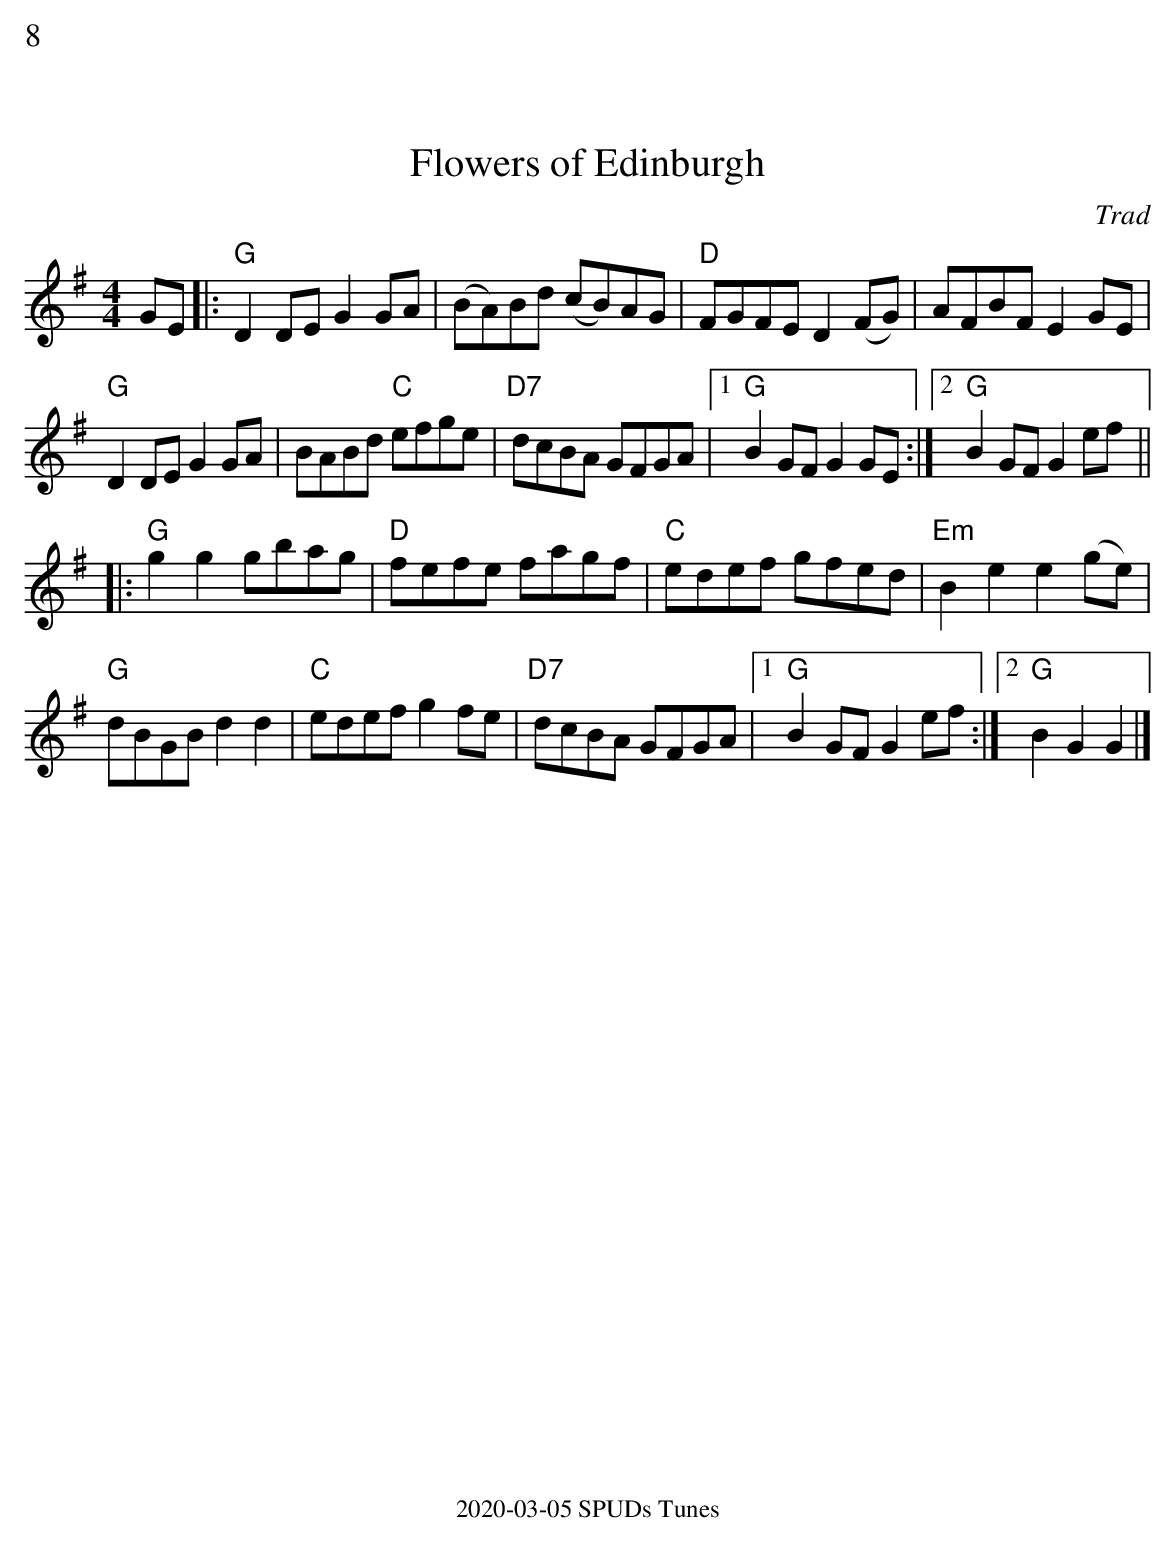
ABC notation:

X:1
%%text 8
T: Flowers of Edinburgh
O: Trad
M: 4/4
L: 1/8
K: G
 GE |: "G"D2DE G2GA | (BA)Bd (cB)AG | "D"FGFE D2(FG) | AFBF E2GE |
"G"D2DE G2GA |BABd "C"efge | "D7"dcBA GFGA |1"G"B2GF G2GE :|2"G"B2GF G2ef||
|:"G"g2g2 gbag | "D"fefe fagf | "C"edef gfed | "Em"B2e2 e2(ge) |
"G"dBGB d2d2 | "C"edef g2fe | "D7"dcBA GFGA |1"G"B2GF G2ef:|2"G"B2G2G2|]
